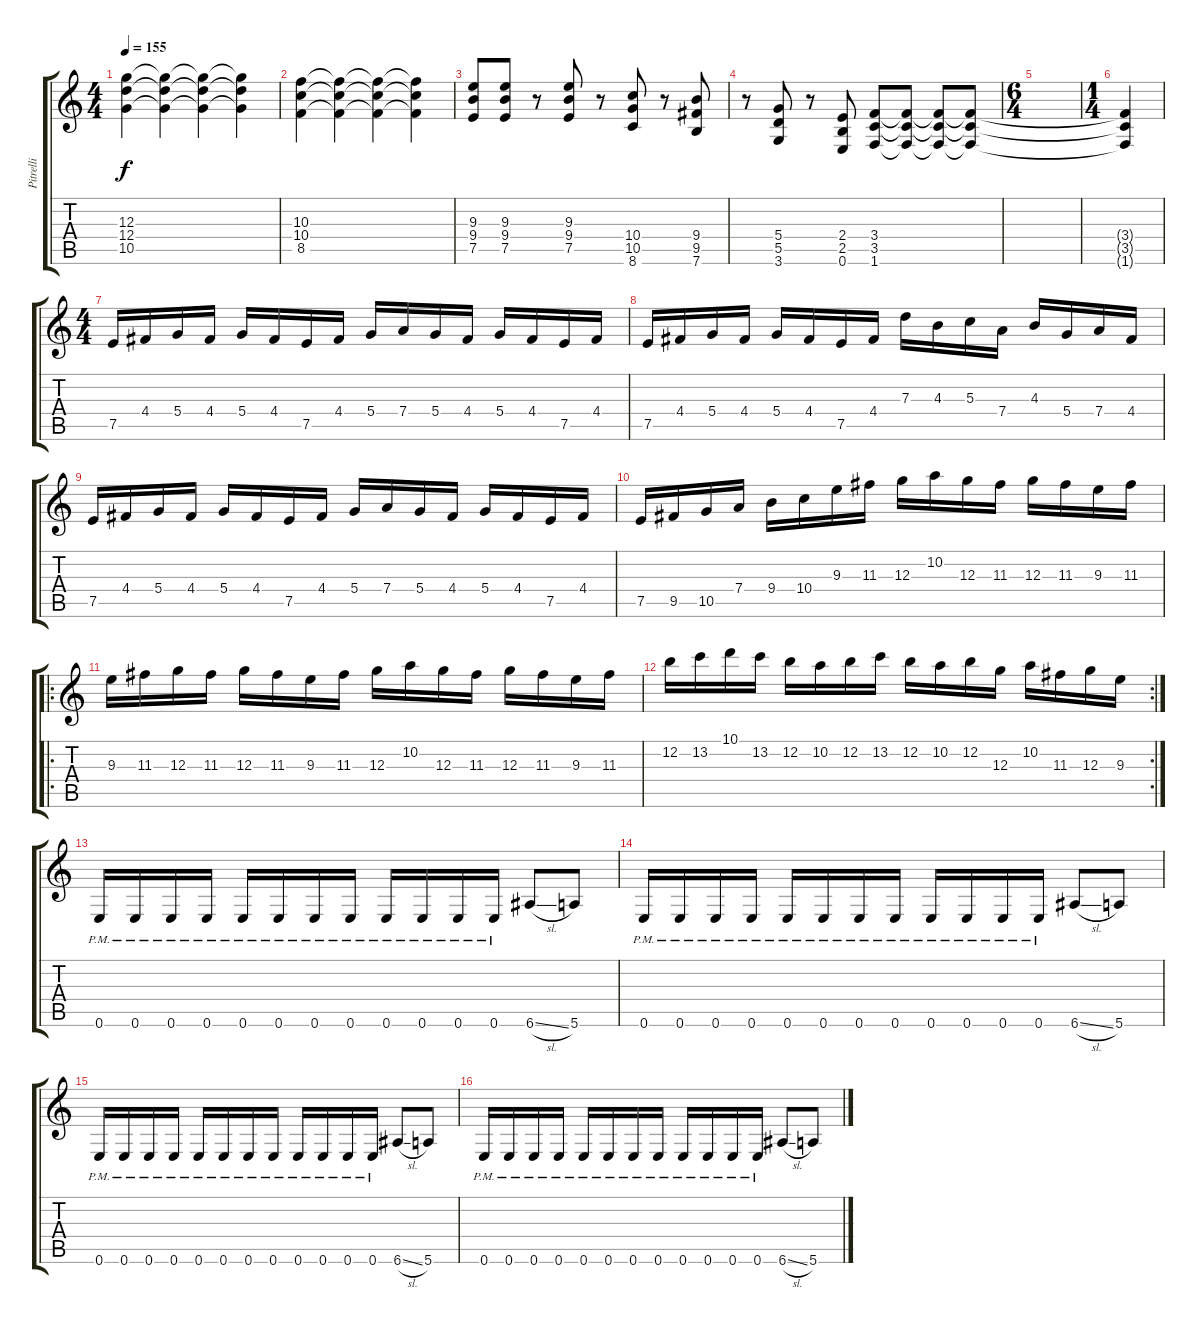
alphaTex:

\track ("Pitrelli" "Pitrelli") {instrument distortionguitar}
\staff {score tabs}
\tuning (E4 B3 G3 D3 A2 E2) {hide}
\ts (4 4)
\tempo 155
\clef g2
\ks c
(12.3 12.4 10.5).4{dy f} (12.3{t} 12.4{t} 10.5{t}).4 (12.3{t} 12.4{t} 10.5{t}).4 (12.3{t} 12.4{t} 10.5{t}).4 |
(10.3 10.4 8.5).4 (10.3{t} 10.4{t} 8.5{t}).4 (10.3{t} 10.4{t} 8.5{t}).4 (10.3{t} 10.4{t} 8.5{t}).4 |
(9.3 9.4 7.5).8 (9.3 9.4 7.5).8 r.8 (9.3 9.4 7.5).8 r.8 (10.4 10.5 8.6).8 r.8 (9.4 9.5 7.6).8 |
r.8 (5.4 5.5 3.6).8 r.8 (2.4 2.5 0.6).8 (3.4 3.5 1.6).8 (3.4{t} 3.5{t} 1.6{t}).8 (3.4{t} 3.5{t} 1.6{t}).8 (3.4{t} 3.5{t} 1.6{t}).8 |
\ts (6 4)
|
\ts (1 4)
(3.4{t} 3.5{t} 1.6{t}).4 |
\ts (4 4)
7.5.16 4.4.16 5.4.16 4.4.16 5.4.16 4.4.16 7.5.16 4.4.16 5.4.16 7.4.16 5.4.16 4.4.16 5.4.16 4.4.16 7.5.16 4.4.16 |
7.5.16 4.4.16 5.4.16 4.4.16 5.4.16 4.4.16 7.5.16 4.4.16 7.3.16 4.3.16 5.3.16 7.4.16 4.3.16 5.4.16 7.4.16 4.4.16 |
7.5.16 4.4.16 5.4.16 4.4.16 5.4.16 4.4.16 7.5.16 4.4.16 5.4.16 7.4.16 5.4.16 4.4.16 5.4.16 4.4.16 7.5.16 4.4.16 |
7.5.16 9.5.16 10.5.16 7.4.16 9.4.16 10.4.16 9.3.16 11.3.16 12.3.16 10.2.16 12.3.16 11.3.16 12.3.16 11.3.16 9.3.16 11.3.16 |
\ro
9.3.16 11.3.16 12.3.16 11.3.16 12.3.16 11.3.16 9.3.16 11.3.16 12.3.16 10.2.16 12.3.16 11.3.16 12.3.16 11.3.16 9.3.16 11.3.16 |
\rc 2
12.2.16 13.2.16 10.1.16 13.2.16 12.2.16 10.2.16 12.2.16 13.2.16 12.2.16 10.2.16 12.2.16 12.3.16 10.2.16 11.3.16 12.3.16 9.3.16 |
0.6{pm}.16 0.6{pm}.16 0.6{pm}.16 0.6{pm}.16 0.6{pm}.16 0.6{pm}.16 0.6{pm}.16 0.6{pm}.16 0.6{pm}.16 0.6{pm}.16 0.6{pm}.16 0.6{pm}.16 6.6{sl}.8 5.6.8 |
0.6{pm}.16 0.6{pm}.16 0.6{pm}.16 0.6{pm}.16 0.6{pm}.16 0.6{pm}.16 0.6{pm}.16 0.6{pm}.16 0.6{pm}.16 0.6{pm}.16 0.6{pm}.16 0.6{pm}.16 6.6{sl}.8 5.6.8 |
0.6{pm}.16 0.6{pm}.16 0.6{pm}.16 0.6{pm}.16 0.6{pm}.16 0.6{pm}.16 0.6{pm}.16 0.6{pm}.16 0.6{pm}.16 0.6{pm}.16 0.6{pm}.16 0.6{pm}.16 6.6{sl}.8 5.6.8 |
0.6{pm}.16 0.6{pm}.16 0.6{pm}.16 0.6{pm}.16 0.6{pm}.16 0.6{pm}.16 0.6{pm}.16 0.6{pm}.16 0.6{pm}.16 0.6{pm}.16 0.6{pm}.16 0.6{pm}.16 6.6{sl}.8 5.6.8
